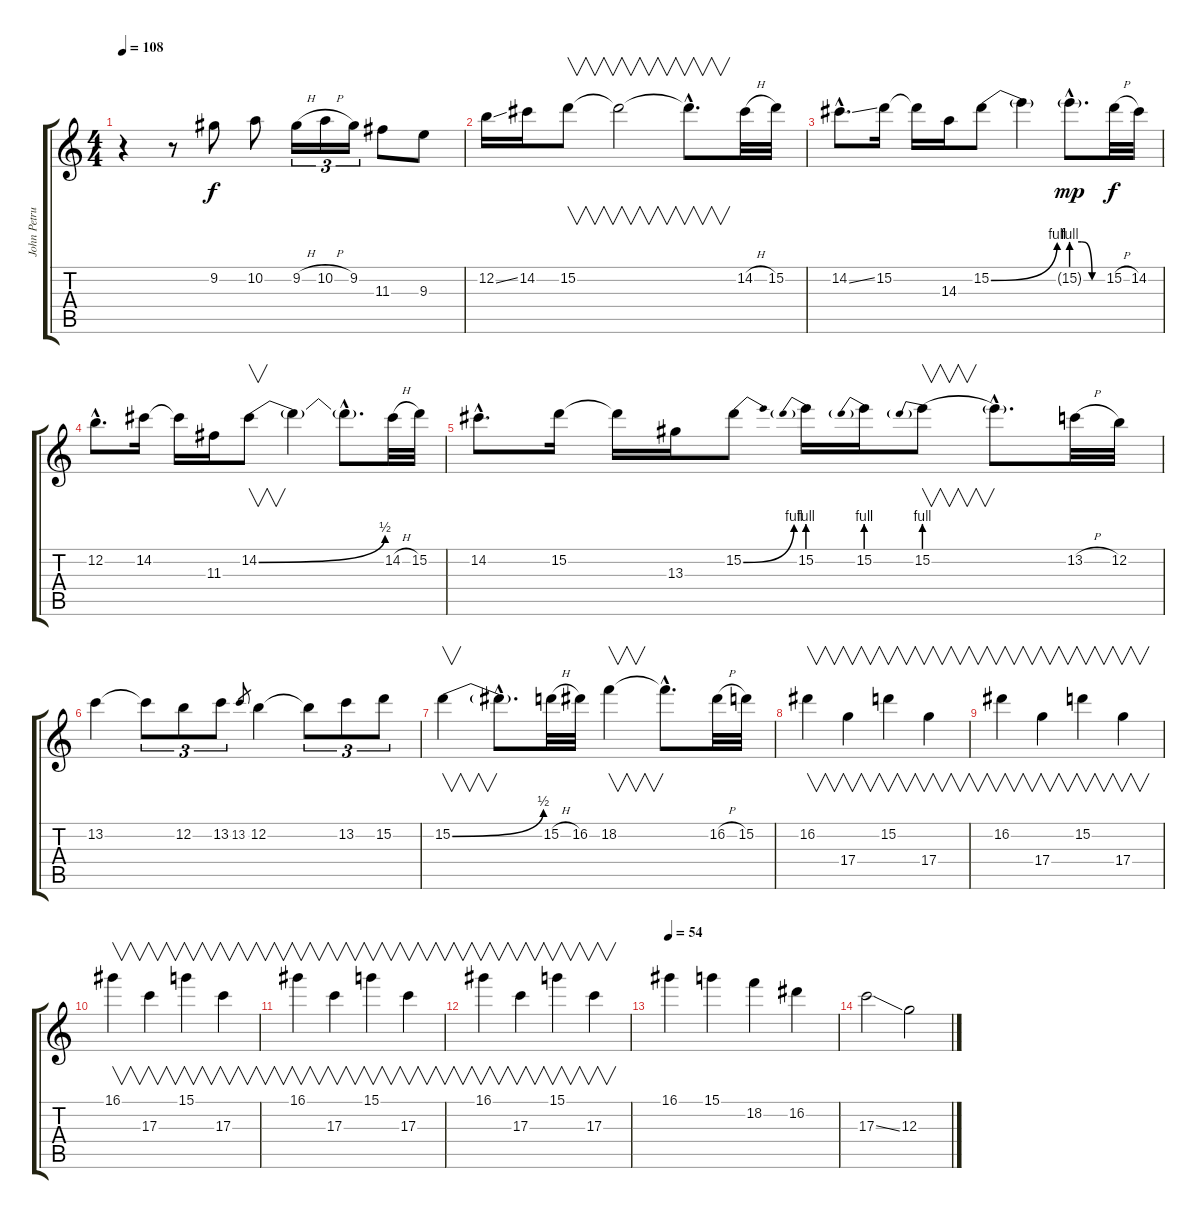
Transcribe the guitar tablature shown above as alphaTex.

\track ("John Petrucci - Guitar" "John Petru") {instrument distortionguitar}
\staff {score tabs}
\tuning (E4 B3 G3 D3 A2 E2) {hide}
\ts (4 4)
\tempo 108
\clef g2
\ks c
r.4{dy f} r.8 9.2.8 10.2.8 9.2{h}.16{tu (3 2)} 10.2{h}.16{tu (3 2)} 9.2.16{tu (3 2)} 11.3.8 9.3.8 |
12.2{ss}.16 14.2.16 15.2.8{v} 15.2{t}.2{v} 15.2{hac t}.8{v d} 14.2{h}.32 15.2.32 |
14.2{ss hac}.8{d} 15.2.16 15.2{t}.16 14.3.16 15.2{be (bend 0 0 60 4)}.8 15.2{t}.4 15.2{be (custom 0 4 20 4 40 0 60 0) g hac}.8{d dy mp} 15.2{h}.32{dy f} 14.2.32 |
12.2{hac}.8{d} 14.2.16 14.2{t}.16 11.3.16 14.2{be (bend 0 0 60 2)}.8{v} 14.2{t}.4 14.2{hac t}.8{d} 14.2{h}.32 15.2.32 |
14.2{hac}.8{d} 15.2.16 15.2{t}.16 13.3.16 15.2{be (bend 0 0 60 4)}.8 15.2{be (prebend 0 4 60 4)}.16 15.2{be (prebend 0 4 60 4)}.16 15.2{be (prebend 0 4 60 4)}.8{v} 15.2{hac t}.8{d} 13.2{h}.32 12.2.32 |
13.2.4 13.2{t}.8{tu (3 2)} 12.2.8{tu (3 2)} 13.2.8{tu (3 2)} 13.2.8{gr} 12.2.4 12.2{t}.8{tu (3 2)} 13.2.8{tu (3 2)} 15.2.8{tu (3 2)} |
15.2{be (bend 0 0 60 2)}.4{v} 15.2{hac t}.8{d} 15.2{h}.32 16.2.32 18.2.4{v} 18.2{hac t}.8{d} 16.2{h}.32 15.2.32 |
16.2.4{v} 17.4.4{v} 15.2.4{v} 17.4.4{v} |
16.2.4{v} 17.4.4{v} 15.2.4{v} 17.4.4{v} |
16.1.4{v} 17.3.4{v} 15.1.4{v} 17.3.4{v} |
16.1.4{v} 17.3.4{v} 15.1.4{v} 17.3.4{v} |
16.1.4{v} 17.3.4{v} 15.1.4{v} 17.3.4{v} |
\tempo 54
16.1.4 15.1.4 18.2.4 16.2.4 |
17.3{ss}.2 12.3.2
